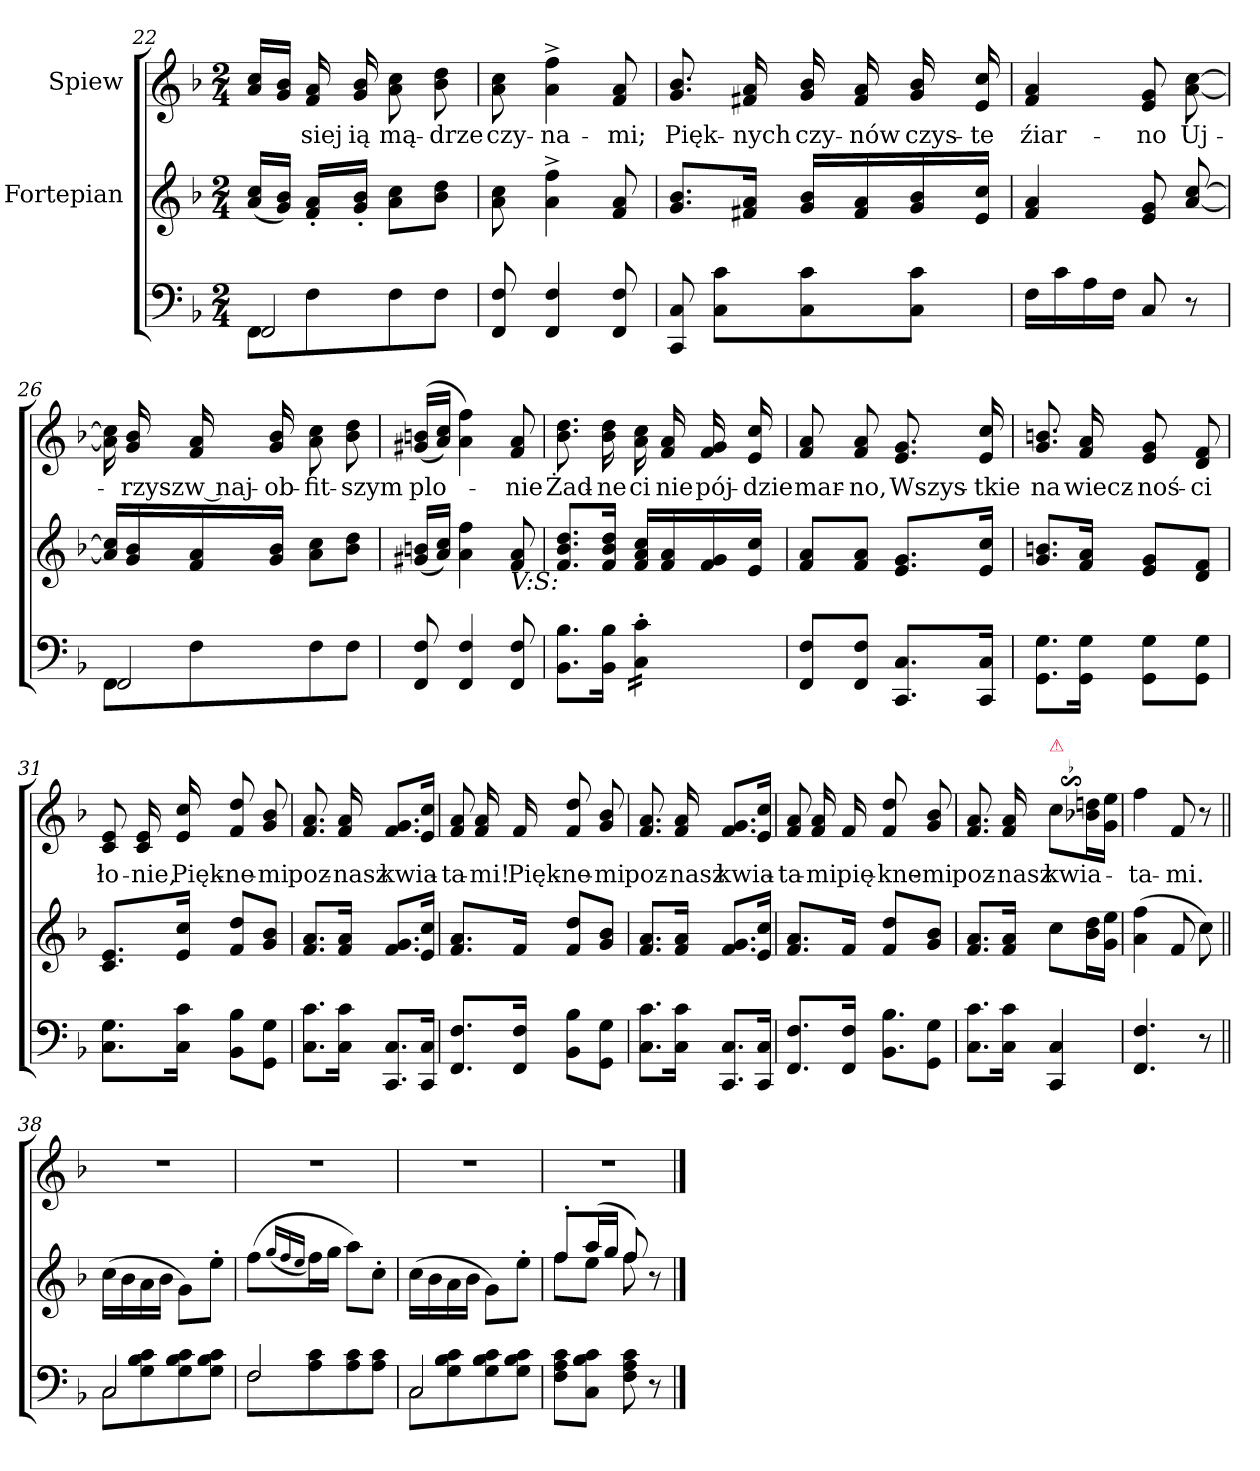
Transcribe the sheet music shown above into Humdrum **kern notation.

**kern	**kern	**kern	**text
*part3	*part2	*part1	*part1
*staff3	*staff2	*staff1	*staff1
*	*I"Fortepian	*I"Spiew	*
*clefF4	*clefG2	*clefG2	*
*k[b-]	*k[b-]	*k[b-]	*
*M2/4	*M2/4	*M2/4	*
=22	=22	=22	=22
!LO:N:vis=2	!	!	!
*^	*	*	*
8FF\	2FF/	(16a/ 16cc/LL	16a/ 16cc/LL	.
.	.	16g/ 16b-/JJ)	16g/ 16b-/JJ	.
8F\	.	16f'/ 16a'/LL	16f/ 16a/	siej
.	.	16g'/ 16b-'/JJ	16g/ 16b-/	ią
8F\	.	8a\ 8cc\L	8a\ 8cc\	mą-
8F\J	.	8b-\ 8dd\J	8b-\ 8dd\	-drze
*v	*v	*	*	*
=23	=23	=23	=23
8FF/ 8F/	8a\ 8cc\	8a\ 8cc\	czy-
4FF/ 4F/	4a^<\ 4ff^<\	4a^\ 4ff^\	-na-
8FF/ 8F/	8f/ 8a/	8f/ 8a/	-mi;
=24	=24	=24	=24
8CC/ 8C/	8.g/ 8.b-/L	8.g/ 8.b-/	Pięk-
8C\ 8c\L	.	.	.
.	16f#X/ 16a/Jk	16f#X/ 16a/	-nych
8C\ 8c\	16g/ 16b-/LL	16g/ 16b-/	czy-
.	16f#/ 16a/	16f#/ 16a/	-nów
8C\ 8c\J	16g/ 16b-/	16g/ 16b-/	czys-
.	16e/ 16cc/JJ	16e/ 16cc/	-te
=25	=25	=25	=25
16F\LL	4f/ 4a/	4f/ 4a/	źiar-
16c\	.	.	.
16A\	.	.	.
16F\JJ	.	.	.
8C/	8e/ 8g/	8e/ 8g/	-no
8r	[8a/ [8cc/	[8a\ [8cc\	Uj-
=26	=26	=26	=26
!LO:N:vis=2	!	!	!
*^	*	*	*
8FF\	2FF/	16a]/ 16cc]/LL	16a]\ 16cc]\	.
.	.	16g/ 16b-/	16g/ 16b-/	-rzysz
8F\	.	16f/ 16a/	16f/ 16a/	w naj-
.	.	16g/ 16b-/JJ	16g/ 16b-/	-ob-
8F\	.	8a\ 8cc\L	8a\ 8cc\	-fit-
8F\J	.	8b-\ 8dd\J	8b-\ 8dd\	-szym
*v	*v	*	*	*
=27	=27	=27	=27
8FF/ 8F/	(16g#X/ 16bn/LL	((16g#X/ 16bn/LL	plo-
.	16a/ 16cc/JJ)	16a/ 16cc/JJ)	.
4FF/ 4F/	4a\ 4ff\	4a\ 4ff\)	.
!	!LO:TX:b:i:t=V&colon;S&colon;	!	!
8FF/ 8F/	8f/ 8a/	8f/ 8a/	-nie
=28	=28	=28	=28
8.BB-\ 8.B-\L	8.f/ 8.b-/ 8.dd/L	8.b-\ 8.dd\	Żad-
16BB-\ 16B-\Jk	16f/ 16b-/ 16dd/Jk	16b-\ 16dd\	-ne
!LO:TX:a:color=crimson:t=⚠	!	!	!
*tremolo	*	*	*
16C'\ 16c'\LL	16f/ 16a/ 16cc/LL	16a\ 16cc\	ci
16C'\ 16c'\	16f/ 16a/	16f/ 16a/	nie
16C'\ 16c'\	16f/ 16g/	16f/ 16g/	pój-
16C'\ 16c'\JJ	16e/ 16cc/JJ	16e/ 16cc/	-dzie
*Xtremolo	*	*	*
=29	=29	=29	=29
8FF/ 8F/L	8f/ 8a/L	8f/ 8a/	mar-
8FF/ 8F/J	8f/ 8a/J	8f/ 8a/	-no,
8.CC/ 8.C/L	8.e/ 8.g/L	8.e/ 8.g/	Wszys-
16CC/ 16C/Jk	16e/ 16cc/Jk	16e/ 16cc/	-tkie
=30	=30	=30	=30
8.GG\ 8.G\L	8.g/ 8.bn/L	8.g/ 8.bn/	na
16GG\ 16G\Jk	16f/ 16a/Jk	16f/ 16a/	wiecz-
8GG\ 8G\L	8e/ 8g/L	8e/ 8g/	-noś-
8GG\ 8G\J	8d/ 8f/J	8d/ 8f/	-ci
=31	=31	=31	=31
8.C\ 8.G\L	8.c/ 8.e/L	8c/ 8e/	ło-
.	.	16c/ 16e/	-nie,
16C\ 16c\Jk	16e/ 16cc/Jk	16e/ 16cc/	Pięk-
8BB-\ 8B-\L	8f/ 8dd/L	8f/ 8dd/	-ne-
8GG\ 8G\J	8g/ 8b-/J	8g/ 8b-/	-mi
=32	=32	=32	=32
8.C\ 8.c\L	8.f/ 8.a/L	8.f/ 8.a/	poz-
16C\ 16c\Jk	16f/ 16a/Jk	16f/ 16a/	-nasz
8.CC/ 8.C/L	8.f/ 8.g/L	8.f/ 8.g/L	kwia-
16CC/ 16C/Jk	16e/ 16cc/Jk	16e/ 16cc/Jk	.
=33	=33	=33	=33
8.FF/ 8.F/L	8.f/ 8.a/L	8f/ 8a/	-ta-
.	.	16f/ 16a/	-mi!
16FF/ 16F/Jk	16f/Jk	16f/	Pięk-
8BB-\ 8B-\L	8f/ 8dd/L	8f/ 8dd/	-ne-
8GG\ 8G\J	8g/ 8b-/J	8g/ 8b-/	-mi
=34	=34	=34	=34
8.C\ 8.c\L	8.f/ 8.a/L	8.f/ 8.a/	poz-
16C\ 16c\Jk	16f/ 16a/Jk	16f/ 16a/	-nasz
8.CC/ 8.C/L	8.f/ 8.g/L	8.f/ 8.g/L	kwia-
16CC/ 16C/Jk	16e/ 16cc/Jk	16e/ 16cc/Jk	.
=35	=35	=35	=35
8.FF/ 8.F/L	8.f/ 8.a/L	8f/ 8a/	-ta-
.	.	16f/ 16a/	-mi
16FF/ 16F/Jk	16f/Jk	16f/	pię-
!LO:N:vis=8.	!	!	!
8BB-\ 8B-\L	8f/ 8dd/L	8f/ 8dd/	-kne-
8GG\ 8G\J	8g/ 8b-/J	8g/ 8b-/	-mi
=36	=36	=36	=36
8.C\ 8.c\L	8.f/ 8.a/L	8.f/ 8.a/	poz-
16C\ 16c\Jk	16f/ 16a/Jk	16f/ 16a/	-nasz
!	!	!LO:TX:a:color=crimson:t=⚠	!
4CC/ 4C/	8cc\L	8cc$Ss\L	kwia-
.	16b-\ 16dd\L	16b-X\ 16dd\L	.
.	16g\ 16ee\JJ	16g\ 16ee\JJ	.
=37	=37	=37	=37
4.FF/ 4.F/	(4a\ 4ff\	4ff\	-ta-
.	8f/	8f/	-mi.
8r	8cc\)	8r	.
=38||	=38||	=38||	=38||
*^	*	*	*
!	!LO:N:vis=2	!	!	!
2C/	8C\	(16cc\LL	2r	.
.	.	16b-\	.	.
.	8G\ 8B-\ 8c\	16a\	.	.
.	.	16b-\JJ	.	.
.	8G\ 8B-\ 8c\	8g\L)	.	.
.	8G\ 8B-\ 8c\J	8ee'\J	.	.
=39	=39	=39	=39	=39
!	!LO:N:vis=2	!	!	!
2F/	8F\	(8ff\L	2r	.
.	.	(16qqgg/LL	.	.
.	.	16qqff/	.	.
.	.	16qqee/JJ	.	.
.	8A\ 8c\	16ff\L)	.	.
.	.	16gg\JJ	.	.
.	8A\ 8c\	8aa\L)	.	.
.	8A\ 8c\J	8cc'\J	.	.
=40	=40	=40	=40	=40
!	!LO:N:vis=2	!	!	!
2C/	8C\	(16cc\LL	2r	.
.	.	16b-\	.	.
.	8G\ 8B-\ 8c\	16a\	.	.
.	.	16b-\JJ	.	.
.	8G\ 8B-\ 8c\	8g\L)	.	.
.	8G\ 8B-\ 8c\J	8ee'\J	.	.
*v	*v	*	*	*
=41	=41	=41	=41
*	*^	*	*
8F\ 8A\ 8c\L	8ff'/L	8ff\L	2r	.
8C\ 8B-\ 8c\J	(16aa/L	8ee\J	.	.
.	16gg/JJ	.	.	.
8F\ 8A\ 8c\	8ff/)	8ff\	.	.
8r	8r	8ryy	.	.
*	*v	*v	*	*
==	==	==	==
*-	*-	*-	*-
